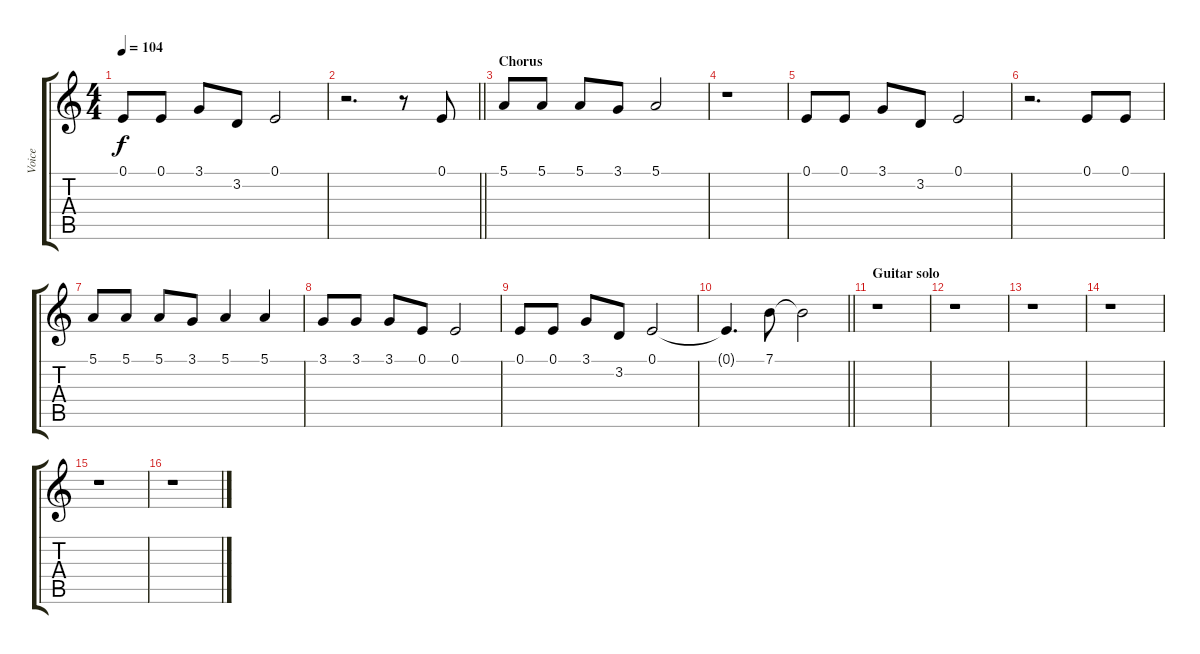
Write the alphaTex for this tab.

\track ("Voice" "Voice") {instrument pad1newage}
\staff {score tabs}
\tuning (E4 B3 G3 D3 A2 E2) {hide}
\ts (4 4)
\tempo 104
\clef g2
\ks c
0.1.8{dy f} 0.1.8 3.1.8 3.2.8 0.1.2 |
\barLineRight lightlight
r.2{d} r.8 0.1.8 |
\section ("" "Chorus")
5.1.8 5.1.8 5.1.8 3.1.8 5.1.2 |
r.1 |
0.1.8 0.1.8 3.1.8 3.2.8 0.1.2 |
r.2{d} 0.1.8 0.1.8 |
5.1.8 5.1.8 5.1.8 3.1.8 5.1.4 5.1.4 |
3.1.8 3.1.8 3.1.8 0.1.8 0.1.2 |
0.1.8 0.1.8 3.1.8 3.2.8 0.1.2 |
\barLineRight lightlight
0.1{t}.4{d} 7.1.8 7.1{t}.2 |
\section ("" "Guitar solo")
r.1 |
r.1 |
r.1 |
r.1 |
r.1 |
r.1
